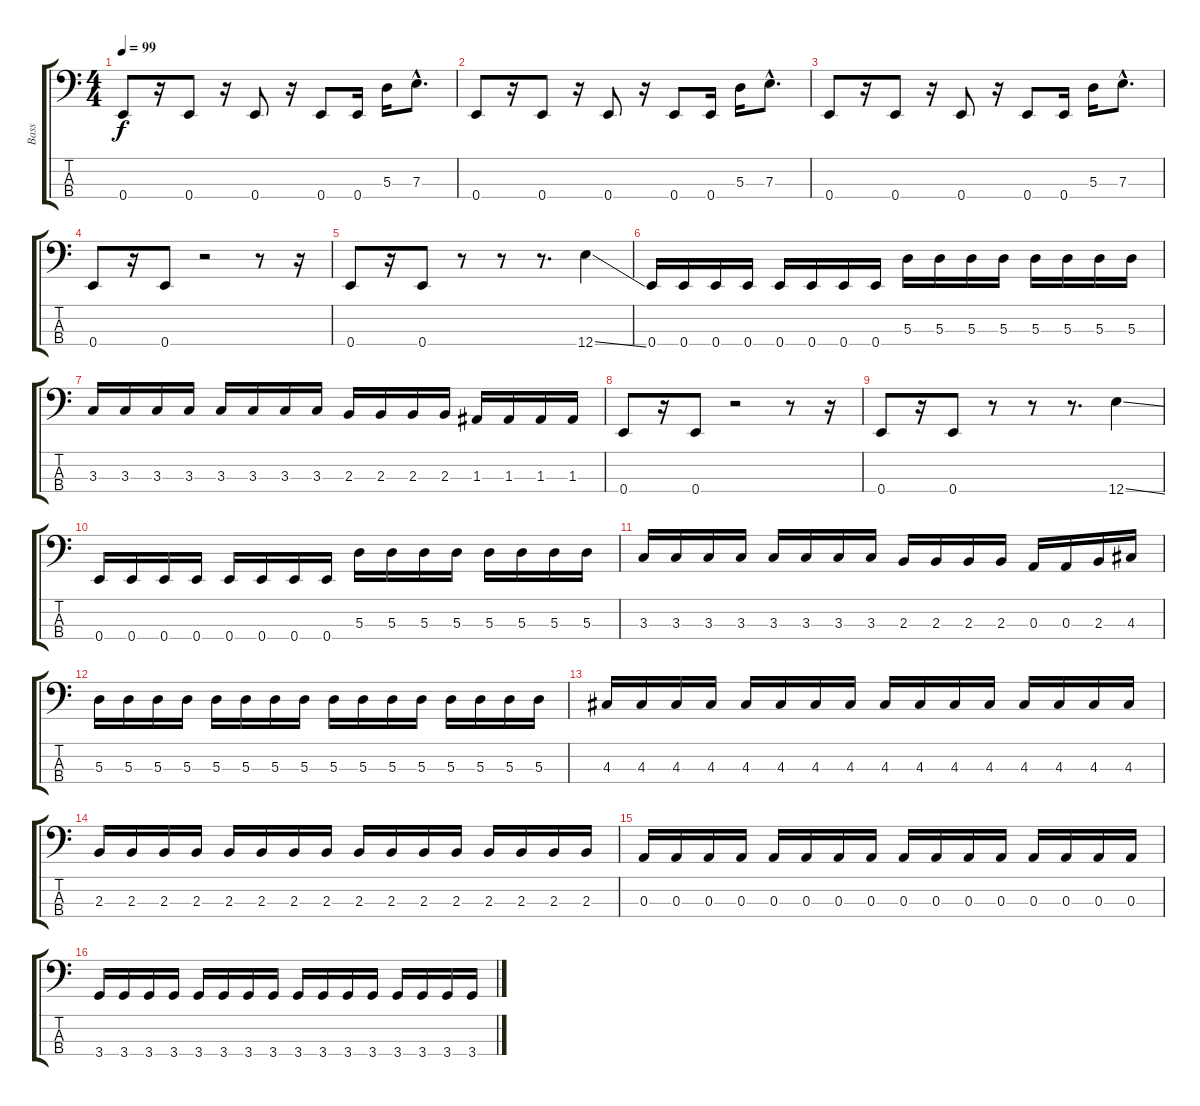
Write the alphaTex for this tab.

\track ("Bass" "Bass") {instrument electricbassfinger}
\staff {score tabs}
\tuning (G2 D2 A1 E1) {hide}
\ts (4 4)
\tempo 99
\clef f4
\ks c
0.4.8{dy f} r.16 0.4.8 r.16 0.4.8 r.16 0.4.8 0.4.16 5.3.16 7.3{hac}.8{d} |
0.4.8 r.16 0.4.8 r.16 0.4.8 r.16 0.4.8 0.4.16 5.3.16 7.3{hac}.8{d} |
0.4.8 r.16 0.4.8 r.16 0.4.8 r.16 0.4.8 0.4.16 5.3.16 7.3{hac}.8{d} |
0.4.8 r.16 0.4.8 r.2 r.8 r.16 |
0.4.8 r.16 0.4.8 r.8 r.8 r.8{d} 12.4{ss}.4 |
0.4.16 0.4.16 0.4.16 0.4.16 0.4.16 0.4.16 0.4.16 0.4.16 5.3.16 5.3.16 5.3.16 5.3.16 5.3.16 5.3.16 5.3.16 5.3.16 |
3.3.16 3.3.16 3.3.16 3.3.16 3.3.16 3.3.16 3.3.16 3.3.16 2.3.16 2.3.16 2.3.16 2.3.16 1.3.16 1.3.16 1.3.16 1.3.16 |
0.4.8 r.16 0.4.8 r.2 r.8 r.16 |
0.4.8 r.16 0.4.8 r.8 r.8 r.8{d} 12.4{ss}.4 |
0.4.16 0.4.16 0.4.16 0.4.16 0.4.16 0.4.16 0.4.16 0.4.16 5.3.16 5.3.16 5.3.16 5.3.16 5.3.16 5.3.16 5.3.16 5.3.16 |
3.3.16 3.3.16 3.3.16 3.3.16 3.3.16 3.3.16 3.3.16 3.3.16 2.3.16 2.3.16 2.3.16 2.3.16 0.3.16 0.3.16 2.3.16 4.3.16 |
5.3.16 5.3.16 5.3.16 5.3.16 5.3.16 5.3.16 5.3.16 5.3.16 5.3.16 5.3.16 5.3.16 5.3.16 5.3.16 5.3.16 5.3.16 5.3.16 |
4.3.16 4.3.16 4.3.16 4.3.16 4.3.16 4.3.16 4.3.16 4.3.16 4.3.16 4.3.16 4.3.16 4.3.16 4.3.16 4.3.16 4.3.16 4.3.16 |
2.3.16 2.3.16 2.3.16 2.3.16 2.3.16 2.3.16 2.3.16 2.3.16 2.3.16 2.3.16 2.3.16 2.3.16 2.3.16 2.3.16 2.3.16 2.3.16 |
0.3.16 0.3.16 0.3.16 0.3.16 0.3.16 0.3.16 0.3.16 0.3.16 0.3.16 0.3.16 0.3.16 0.3.16 0.3.16 0.3.16 0.3.16 0.3.16 |
3.4.16 3.4.16 3.4.16 3.4.16 3.4.16 3.4.16 3.4.16 3.4.16 3.4.16 3.4.16 3.4.16 3.4.16 3.4.16 3.4.16 3.4.16 3.4.16
